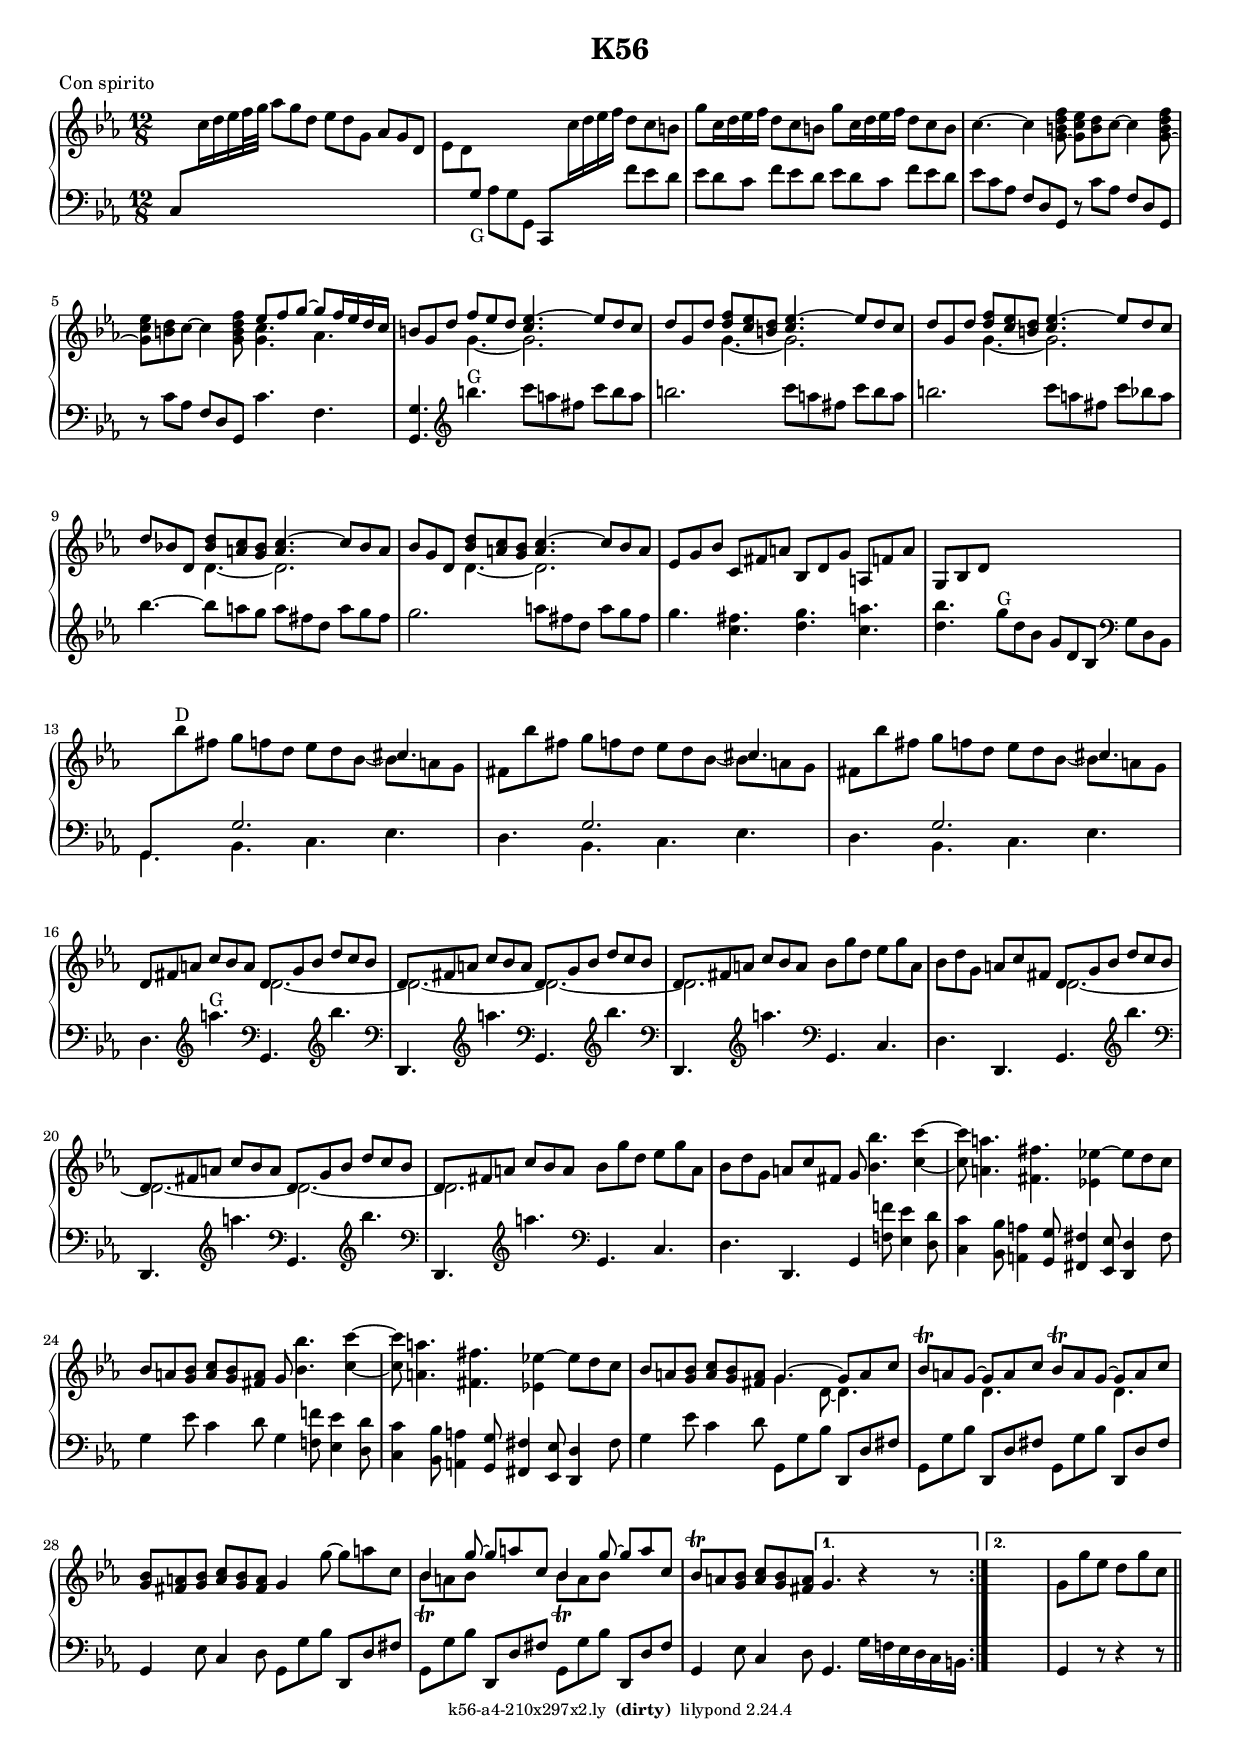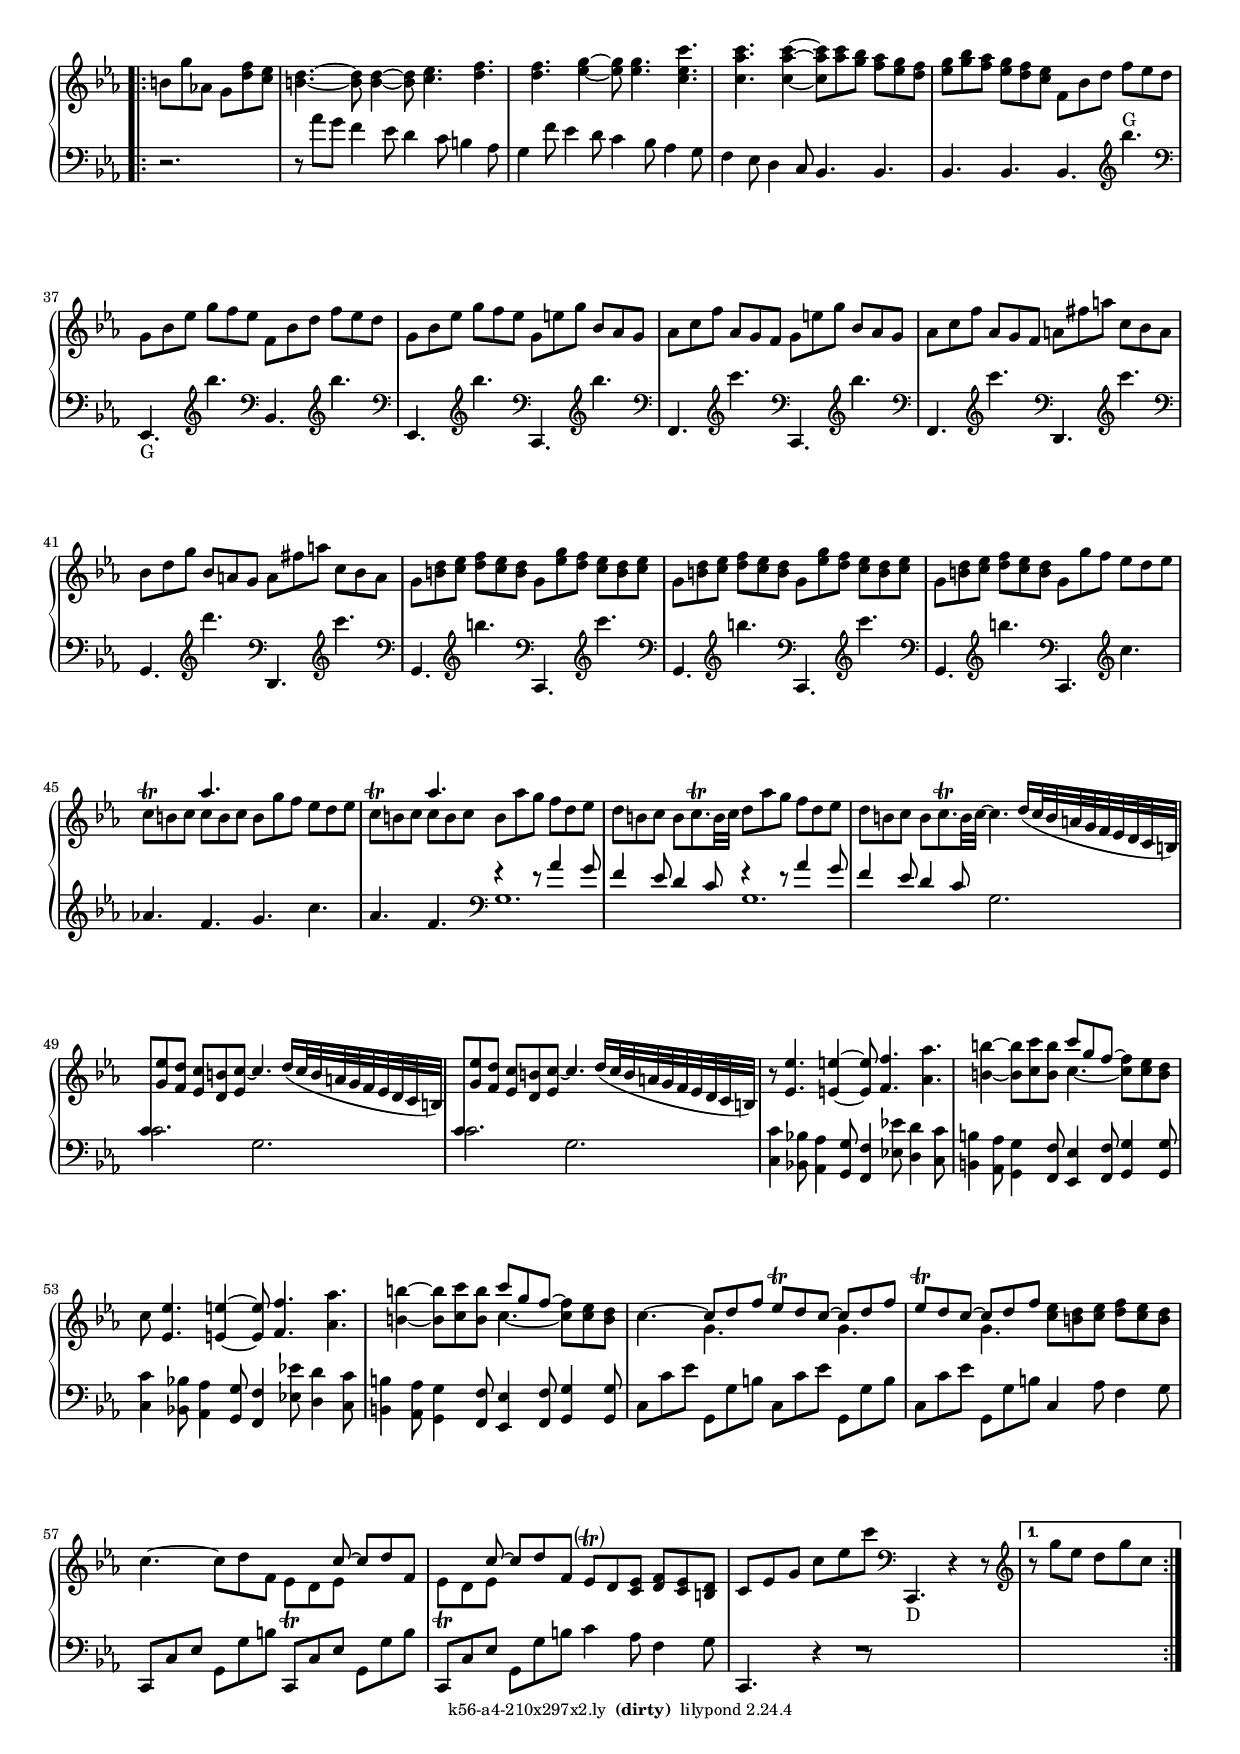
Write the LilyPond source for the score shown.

\version "2.18.2"

\include "../../include/general.ily"
\include "../../include/a4-210x297.ily"

#(set-global-staff-size 16.3)

breaks = {s1.*31 \pageBreak}
\version "2.18.2"

su = \stemUp
sd = \stemDown
sn = \stemNeutral
tu = \tieUp
td = \tieDown
tn = \tieNeutral
cstr = \change Staff = "right"
cstl = \change Staff = "left"

\header {
  title = "K56"
  meter = "Con spirito"
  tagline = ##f
}

global = {
  \key c \minor
  \time 12/8
  \override Staff.NoteCollision #'merge-differently-dotted = ##t
  \override ParenthesesItem #'font-size = #+2
}

right = \relative c {
  \global
 
  \repeat volta 2 {
    \cstl c8 \cstr c''16 d ees f32 g aes8 g d ees d g, aes g d
    ees d \cstl g,_"G" aes g g, c, \cstr c'''16 d ees f d8 c b
    
    g' c,16 d ees f d8 c b g' c,16 d ees f d8 c b
    c4. ~ c4 <g b d f>8 ~ <g c ees> <b d> c ~ c4 <g b d f>8 ~ 
    
    <g c ees> <b d> c ~ c4 <g b d f>8 <<{ ees' f g ~ g f16 ees d c } \\ { <g c>4. aes }>>
    <<{ b8 g d' f ees d <c ees>4. ~ ees8 d c } \\ { s4. g ~ g2. }>>
    <<{ d'8 g, d' <d f> <c ees> <b d> <c ees>4. ~ ees8 d c } \\ { s4. g ~ g2. } >>
    
    <<{ d'8 g, d' <d f> <c ees> <b d> <c ees>4. ~ ees8 d c } \\ { s4. g ~ g2. } >>
    <<{ d'8 bes! d, <bes' d> <a c> <g bes> <a c>4. ~ c8 bes a } \\ { s4. d, ~ d2. }>>
    <<{ bes'8 g d <bes' d> <a c> <g bes> <a c>4. ~ c8 bes a } \\ { s4. d, ~ d2. }>>
    
    ees8 g bes c, fis a bes, d g a, f' a
    g, bes d s2. s4.
    \cstl g,,8 \cstr bes'''^"D" fis g f d <<{ s4. cis } \\ { ees8 d bes ~ bes a g }>>
    
    \repeat unfold 2 {
      <<{ s2. s4. cis } \\ { fis,8 bes' fis g f d ees d bes ~ bes a g } >> }
    \su d fis a c bes a
    
    \repeat unfold 2 {
      <<{ d, g bes d c bes
          d, fis a c bes a d, g bes d c bes
          d, fis a c bes a } \\ { d,2. ~ d ~ d ~ d }>>
      \sn bes'8 g' d ees g a, bes d g, a c fis, }
    
    \repeat unfold 2 {
      g8 <bes bes'>4. <c c'>4 ~
      <c c'>8 <a a'>4. <fis fis'> \once \sd <ees! ees'!>4 ~ ees'8 d c
      bes a <g bes> <a c> <g bes> <fis a> }
    
    <<{ g4. ~ g8 a c } \\ { g4 d8 ~ d4. }>>
    \repeat unfold 2 { <<{ bes'8-\trill a g~ g a c } \\ { s4. d, }>> }
    << { g8 fis g a g fis } { bes a bes c bes a }>> g4 g'8 ~ g a c,
    
    \repeat unfold 2 { << { bes4 g'8 ~ g a c, } \\ { bes8_\trill a bes } >> } 
    bes-\trill a <g bes> <a c> <g bes> <fis a>
  }
  \alternative {
    { g4. r4 r8 }
    { s2. g8 g' ees d g c, }
  }
  
  \repeat volta 2 {
    b8 g' aes,! g <d' f> <c ees> <b d>4. ~ q8 q4 ~ 
    q8 <c ees>4. <d f> q <ees g>4 ~
    q8 q4. <c ees c'> <c aes' c> q4 ~
    
    q8 <aes' c> <g bes> <<{ f ees d ees g f ees d c } { aes' g f g bes aes g f ees }>>
    \repeat unfold 2 { \sd f,8 bes d f ees d g, bes ees g f ees }
    
    \sn \repeat unfold 2 { g, e' g bes, aes g aes c f aes, g f }
    \repeat unfold 2 { a fis' a c, bes a } 
    \alternative { { bes d g bes, a g } {} }
    
    \repeat unfold 2 {
      g <<{ b c d c b } { d ees f ees d }>>
      g, <<{ ees' d c b c } { g' f ees d ees }>> 
    } g, <<{ b c d c b } { d ees f ees d }>>
    
    g,8 \repeat unfold 2 {
      g' f ees d ees c-\trill b c <<{ aes'4. } \\ { c,8 b c }>> b }
    \repeat unfold 2 {
      aes' g f d ees d b c b c8.-\trill b32 c ~ }
    \alternative { {d8} {c4.} }
    
    \repeat unfold 2 {
      d16[( c32*10/9 b a g f ees d c b]) 
      \once \override Stem.details.beamed-lengths = #'(11) \cstl \su c8 \cstr 
      <<{ g' f ees d ees } { ees' d c b c ~ }>> c4. 
    } d16[( c32*10/9 b a g f ees d c b])
    
    r8 \sn \repeat unfold 2 {
      <<{ ees4. e4 ~ e8 \once \su f4. aes b4 ~ b8 c b } 
        { ees4. e4 ~ e8 \once \su f4. aes b4 ~ b8 c b }>>
      <<{ c8 g f ~ \tweak Stem.transparent ##t f } \\ 
        { c4. ~ <c f>8 <c ees> <b d> }>> }
    \alternative { {c8} {} }
    
    <<{ \sd c4. ~ \su c8 d f } \\ { s4. g, }>>
    \repeat unfold 2 { <<{ ees'8-\trill d c~ c d f } \\ { s4. g, }>> }
    <<{ c8 b c d c b} { ees d ees f ees d }>> c4. ~ c8 \sd d f, \sn
    
    \repeat unfold 2 { <<{ s4 c'8 ~ c d f, } \\ { ees_\trill d ees }>> }
    ees-\parenthesize-\trill d <c ees> <d f> <c ees> <b d> c ees g c ees c'
    \clef bass c,,,,4._"D" r4 r8 
  }
  \alternative { { \clef treble r g'''' ees d g c, } {} }
}
 
left = \relative c' {
  \global
  
  \repeat volta 2 {
    s1. s2. s4. f8 ees d
    ees d c f ees d ees d c f ees d
    ees c aes f d g, r c' aes f d g,
    
    r c' aes f d g, c'4. f,
    <g, g'>4. \clef treble b'''4.^"G" c8 a fis c' b a
    b2. c8 a fis c' b a
    
    b2. c8 a fis c' bes a
    bes4. ~ bes8 a g a fis d a' g fis
    g2. a8 fis d a' g fis
    
    g4. <c, fis> <d g> <c a'>
    <d bes'> g8^"G" d bes g d bes \clef bass g d bes
    <<{ s4. g'2. } \\ { g,4. bes4. c ees }>>
    
    \repeat unfold 2 {
      d4. <<{ g2. } \\ { bes,4. c ees }>> }
    d4. \clef treble a'''^"G" \clef bass g,,, \clef treble bes'''
    
    \repeat unfold 2 {
      \clef bass d,,,,4. \clef treble a'''' \clef bass g,,, \clef treble bes'''
      \clef bass d,,,,4. \clef treble a'''' \clef bass g,,, c
      d d,
    } \alternative { 
      { g \clef treble bes''' }
      { g,,,4 }
    }
    
    \repeat unfold 2 {
      <f'! f'!>8 <ees ees'>4 <d d'>8 
      <c c'>4 <bes bes'>8 <a a'>4 <g g'>8 <fis fis'>4 <ees ees'>8 <d d'>4 fis'8
      g4 ees'8 c4 d8 } 
    \alternative { {g,4 } {} }
    
    \repeat unfold 2 {
      \repeat unfold 3 { g,8 g' bes d,, d' fis }
      g,4 ees'8 c4 d8 
    }
  }
  \alternative {
    { g,4. g'16 f! ees d c b }
    { s2. g4 r8 r4 r8}
  }
  
  \repeat volta 2 {
    r2. r8 aes''8 g f4 ees8
    d4 c8 b4 aes8 g4 f'8 ees4 d8
    c4 bes8 aes4 g8 f4 ees8 d4 c8
    
    bes4. bes bes bes
    
    <<{ \sn 
        s \clef treble bes'''^"G" s \clef treble bes s \clef treble bes s \clef treble bes
        s \clef treble bes        s \clef treble c   s \clef treble bes s \clef treble c
        s \clef treble c          s \clef treble d   s \clef treble c   s \clef treble b
        s \clef treble c          s \clef treble b   s \clef treble c   s \clef treble b } \\ 
      { \sn
        \clef bass bes,,, s \clef bass ees,_"G" s \clef bass bes' s \clef bass ees, s
        \clef bass c      s \clef bass f        s \clef bass c    s \clef bass f    s 
        \clef bass d      s \clef bass g        s \clef bass d    s \clef bass g    s
        \clef bass c,     s \clef bass g'       s \clef bass c,   s \clef bass g'   s 
    }>>
    
    \clef bass c, \clef treble c''' aes! f
    g c aes f
    \clef bass \repeat unfold 2 { 
      <<{ r4 r8 aes4 g8 f4 ees8 d4 c8 } \\ { g1. } >> }
    
    g2. c g c g \repeat unfold 2 {
      <<{ c,4 bes!8 aes4 g8 f4 ees'!8 d4 c8 b4 aes8 \once \sd g4 f8 ees4 f8 g4 g8 }
        { c'4 bes!8 aes4 g8 f4 ees'!8 d4 c8 b4 aes8 \once \sd g4 f8 ees4 f8 g4 g8 }>> }
    
    \repeat unfold 3 { c, c' ees g,, g' b }
    c,4 aes'8 f4 g8
    \repeat unfold 3 { c,, c' ees g, g' b }
    c4 aes8 f4 g8 c,,4. r4 r8
    R1.
  }
}


\score {
  \new PianoStaff <<
    \new Staff = "right" {
      << 
        \breaks
        \right
      >>
    }
    \new Staff = "left" { 
      <<
        \breaks
        \clef bass \left 
      >>
    }
  >>
  \layout { indent = 0 }
}

